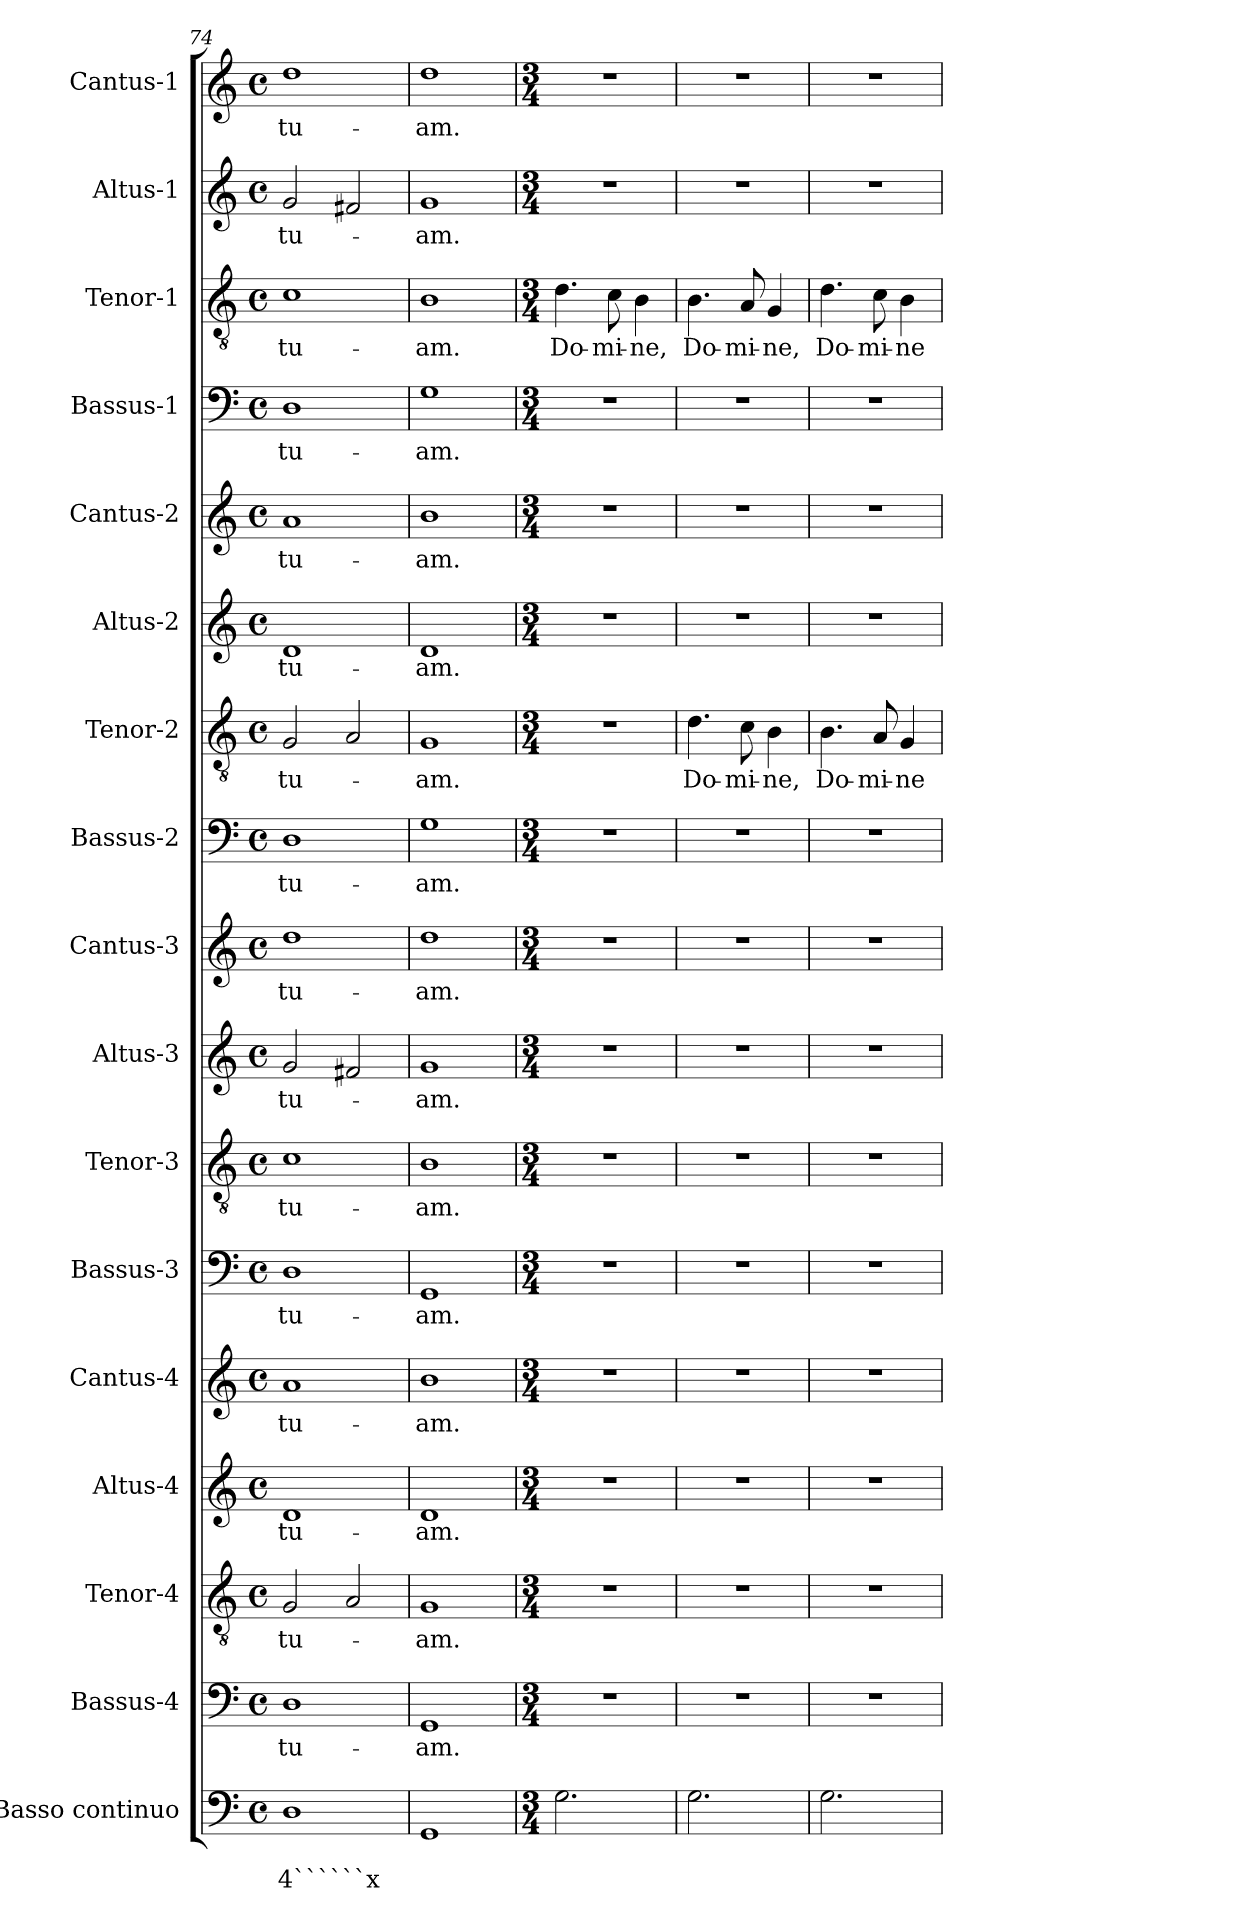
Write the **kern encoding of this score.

**kern	**text	**text	**kern	**text	**kern	**text	**kern	**text	**kern	**text	**kern	**text	**kern	**text	**kern	**text	**kern	**text	**kern	**text	**kern	**text	**kern	**text	**kern	**text	**kern	**text	**kern	**text	**kern	**text	**kern	**text
*part17	*part17	*part17	*part16	*part16	*part15	*part15	*part14	*part14	*part13	*part13	*part12	*part12	*part11	*part11	*part10	*part10	*part9	*part9	*part8	*part8	*part7	*part7	*part6	*part6	*part5	*part5	*part4	*part4	*part3	*part3	*part2	*part2	*part1	*part1
*staff17	*staff17	*staff17	*staff16	*staff16	*staff15	*staff15	*staff14	*staff14	*staff13	*staff13	*staff12	*staff12	*staff11	*staff11	*staff10	*staff10	*staff9	*staff9	*staff8	*staff8	*staff7	*staff7	*staff6	*staff6	*staff5	*staff5	*staff4	*staff4	*staff3	*staff3	*staff2	*staff2	*staff1	*staff1
*I"Basso continuo	*	*	*I"Bassus-4	*	*I"Tenor-4	*	*I"Altus-4	*	*I"Cantus-4	*	*I"Bassus-3	*	*I"Tenor-3	*	*I"Altus-3	*	*I"Cantus-3	*	*I"Bassus-2	*	*I"Tenor-2	*	*I"Altus-2	*	*I"Cantus-2	*	*I"Bassus-1	*	*I"Tenor-1	*	*I"Altus-1	*	*I"Cantus-1	*
*I'BC2	*	*	*I'B4	*	*I'T4	*	*I'A4	*	*I'C4	*	*I'B3	*	*I'T3	*	*I'A3	*	*I'C3	*	*I'B2	*	*I'T2	*	*I'A-2	*	*I'C2	*	*I'B1	*	*I'T1	*	*I'A1	*	*I'C1	*
*clefF4	*	*	*clefF4	*	*clefGv2	*	*clefG2	*	*clefG2	*	*clefF4	*	*clefGv2	*	*clefG2	*	*clefG2	*	*clefF4	*	*clefGv2	*	*clefG2	*	*clefG2	*	*clefF4	*	*clefGv2	*	*clefG2	*	*clefG2	*
*k[]	*	*	*k[]	*	*k[]	*	*k[]	*	*k[]	*	*k[]	*	*k[]	*	*k[]	*	*k[]	*	*k[]	*	*k[]	*	*k[]	*	*k[]	*	*k[]	*	*k[]	*	*k[]	*	*k[]	*
*C:	*	*	*C:	*	*C:	*	*C:	*	*C:	*	*C:	*	*C:	*	*C:	*	*C:	*	*C:	*	*C:	*	*C:	*	*C:	*	*C:	*	*C:	*	*C:	*	*C:	*
*M4/4	*	*	*M4/4	*	*M4/4	*	*M4/4	*	*M4/4	*	*M4/4	*	*M4/4	*	*M4/4	*	*M4/4	*	*M4/4	*	*M4/4	*	*M4/4	*	*M4/4	*	*M4/4	*	*M4/4	*	*M4/4	*	*M4/4	*
*met(c)	*	*	*met(c)	*	*met(c)	*	*met(c)	*	*met(c)	*	*met(c)	*	*met(c)	*	*met(c)	*	*met(c)	*	*met(c)	*	*met(c)	*	*met(c)	*	*met(c)	*	*met(c)	*	*met(c)	*	*met(c)	*	*met(c)	*
=74	=74	=74	=74	=74	=74	=74	=74	=74	=74	=74	=74	=74	=74	=74	=74	=74	=74	=74	=74	=74	=74	=74	=74	=74	=74	=74	=74	=74	=74	=74	=74	=74	=74	=74
!	!	!LO:LY:b	!	!LO:LY:b	!	!LO:LY:b	!	!LO:LY:b	!	!LO:LY:b	!	!LO:LY:b	!	!LO:LY:b	!	!LO:LY:b	!	!LO:LY:b	!	!LO:LY:b	!	!LO:LY:b	!	!LO:LY:b	!	!LO:LY:b	!	!LO:LY:b	!	!LO:LY:b	!	!LO:LY:b	!	!LO:LY:b
1D	.	4``````x	1D	tu-	2G/	tu-	1d	tu-	1a	tu-	1D	tu-	1c	tu-	2g/	tu-	1dd	tu-	1D	tu-	2G/	tu-	1d	tu-	1a	tu-	1D	tu-	1c	tu-	2g/	tu-	1dd	tu-
.	.	.	.	.	2A/	.	.	.	.	.	.	.	.	.	2f#X/	.	.	.	.	.	2A/	.	.	.	.	.	.	.	.	.	2f#X/	.	.	.
=75	=75	=75	=75	=75	=75	=75	=75	=75	=75	=75	=75	=75	=75	=75	=75	=75	=75	=75	=75	=75	=75	=75	=75	=75	=75	=75	=75	=75	=75	=75	=75	=75	=75	=75
!	!	!	!	!LO:LY:b	!	!LO:LY:b	!	!LO:LY:b	!	!LO:LY:b	!	!LO:LY:b	!	!LO:LY:b	!	!LO:LY:b	!	!LO:LY:b	!	!LO:LY:b	!	!LO:LY:b	!	!LO:LY:b	!	!LO:LY:b	!	!LO:LY:b	!	!LO:LY:b	!	!LO:LY:b	!	!LO:LY:b
1GG	.	.	1GG	-am.	1G	-am.	1d	-am.	1b	-am.	1GG	-am.	1B	-am.	1g	-am.	1dd	-am.	1G	-am.	1G	-am.	1d	-am.	1b	-am.	1G	-am.	1B	-am.	1g	-am.	1dd	-am.
!!LO:PB:g=z
=76	=76	=76	=76	=76	=76	=76	=76	=76	=76	=76	=76	=76	=76	=76	=76	=76	=76	=76	=76	=76	=76	=76	=76	=76	=76	=76	=76	=76	=76	=76	=76	=76	=76	=76
*M3/4	*	*	*M3/4	*	*M3/4	*	*M3/4	*	*M3/4	*	*M3/4	*	*M3/4	*	*M3/4	*	*M3/4	*	*M3/4	*	*M3/4	*	*M3/4	*	*M3/4	*	*M3/4	*	*M3/4	*	*M3/4	*	*M3/4	*
!	!	!	!	!	!	!	!	!	!	!	!	!	!	!	!	!	!	!	!	!	!	!	!	!	!	!	!	!	!	!LO:LY:b	!	!	!	!
2.G\	.	.	2.r	.	2.r	.	2.r	.	2.r	.	2.r	.	2.r	.	2.r	.	2.r	.	2.r	.	2.r	.	2.r	.	2.r	.	2.r	.	4.d\	Do-	2.r	.	2.r	.
!	!	!	!	!	!	!	!	!	!	!	!	!	!	!	!	!	!	!	!	!	!	!	!	!	!	!	!	!	!	!LO:LY:b	!	!	!	!
.	.	.	.	.	.	.	.	.	.	.	.	.	.	.	.	.	.	.	.	.	.	.	.	.	.	.	.	.	8c\	-mi-	.	.	.	.
!	!	!	!	!	!	!	!	!	!	!	!	!	!	!	!	!	!	!	!	!	!	!	!	!	!	!	!	!	!	!LO:LY:b	!	!	!	!
.	.	.	.	.	.	.	.	.	.	.	.	.	.	.	.	.	.	.	.	.	.	.	.	.	.	.	.	.	4B\	-ne,	.	.	.	.
=77	=77	=77	=77	=77	=77	=77	=77	=77	=77	=77	=77	=77	=77	=77	=77	=77	=77	=77	=77	=77	=77	=77	=77	=77	=77	=77	=77	=77	=77	=77	=77	=77	=77	=77
!	!	!	!	!	!	!	!	!	!	!	!	!	!	!	!	!	!	!	!	!	!	!LO:LY:b	!	!	!	!	!	!	!	!LO:LY:b	!	!	!	!
2.G\	.	.	2.r	.	2.r	.	2.r	.	2.r	.	2.r	.	2.r	.	2.r	.	2.r	.	2.r	.	4.d\	Do-	2.r	.	2.r	.	2.r	.	4.B\	Do-	2.r	.	2.r	.
!	!	!	!	!	!	!	!	!	!	!	!	!	!	!	!	!	!	!	!	!	!	!LO:LY:b	!	!	!	!	!	!	!	!LO:LY:b	!	!	!	!
.	.	.	.	.	.	.	.	.	.	.	.	.	.	.	.	.	.	.	.	.	8c\	-mi-	.	.	.	.	.	.	8A/	-mi-	.	.	.	.
!	!	!	!	!	!	!	!	!	!	!	!	!	!	!	!	!	!	!	!	!	!	!LO:LY:b	!	!	!	!	!	!	!	!LO:LY:b	!	!	!	!
.	.	.	.	.	.	.	.	.	.	.	.	.	.	.	.	.	.	.	.	.	4B\	-ne,	.	.	.	.	.	.	4G/	-ne,	.	.	.	.
=78	=78	=78	=78	=78	=78	=78	=78	=78	=78	=78	=78	=78	=78	=78	=78	=78	=78	=78	=78	=78	=78	=78	=78	=78	=78	=78	=78	=78	=78	=78	=78	=78	=78	=78
!	!	!	!	!	!	!	!	!	!	!	!	!	!	!	!	!	!	!	!	!	!	!LO:LY:b	!	!	!	!	!	!	!	!LO:LY:b	!	!	!	!
2.G\	.	.	2.r	.	2.r	.	2.r	.	2.r	.	2.r	.	2.r	.	2.r	.	2.r	.	2.r	.	4.B\	Do-	2.r	.	2.r	.	2.r	.	4.d\	Do-	2.r	.	2.r	.
!	!	!	!	!	!	!	!	!	!	!	!	!	!	!	!	!	!	!	!	!	!	!LO:LY:b	!	!	!	!	!	!	!	!LO:LY:b	!	!	!	!
.	.	.	.	.	.	.	.	.	.	.	.	.	.	.	.	.	.	.	.	.	8A/	-mi-	.	.	.	.	.	.	8c\	-mi-	.	.	.	.
!	!	!	!	!	!	!	!	!	!	!	!	!	!	!	!	!	!	!	!	!	!	!LO:LY:b	!	!	!	!	!	!	!	!LO:LY:b	!	!	!	!
.	.	.	.	.	.	.	.	.	.	.	.	.	.	.	.	.	.	.	.	.	4G/	-ne	.	.	.	.	.	.	4B\	-ne	.	.	.	.
=	=	=	=	=	=	=	=	=	=	=	=	=	=	=	=	=	=	=	=	=	=	=	=	=	=	=	=	=	=	=	=	=	=	=
*-	*-	*-	*-	*-	*-	*-	*-	*-	*-	*-	*-	*-	*-	*-	*-	*-	*-	*-	*-	*-	*-	*-	*-	*-	*-	*-	*-	*-	*-	*-	*-	*-	*-	*-
